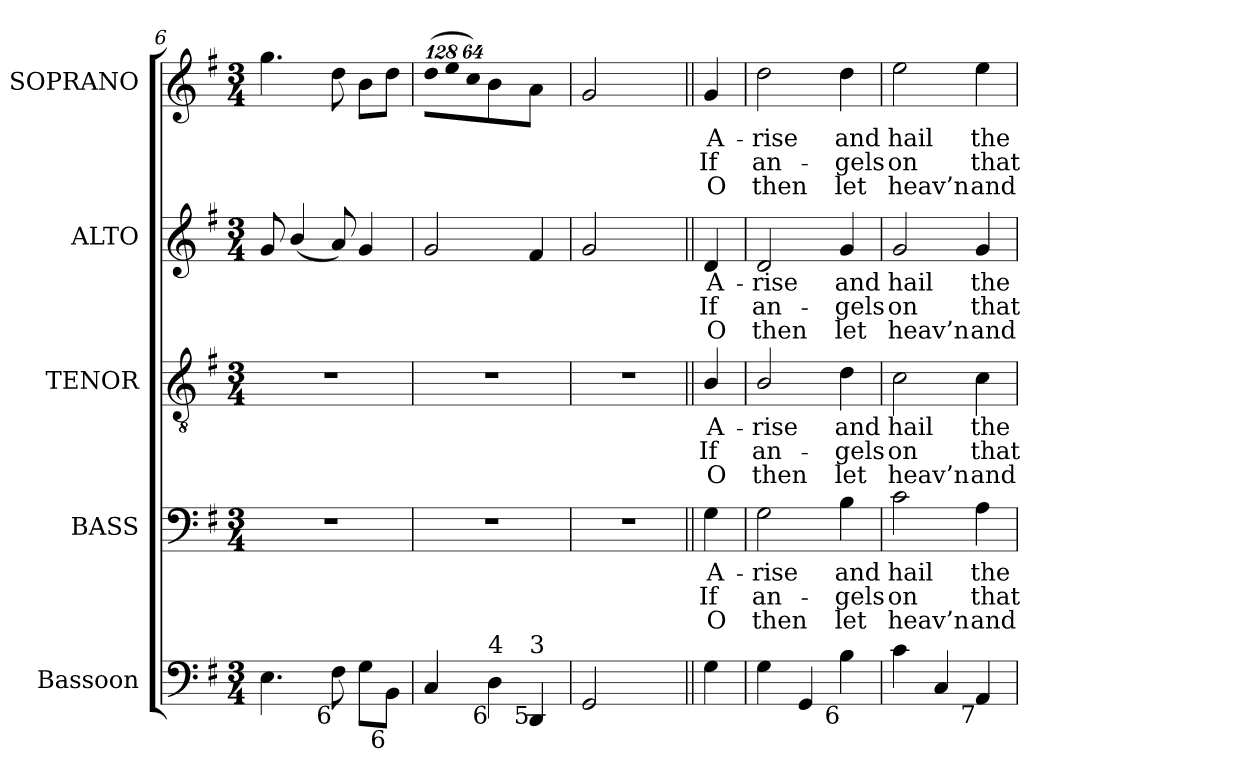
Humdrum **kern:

**kern	**kern	**text	**text	**text	**kern	**text	**text	**text	**kern	**text	**text	**text	**kern	**text	**text	**text
*part5	*part4	*part4	*part4	*part4	*part3	*part3	*part3	*part3	*part2	*part2	*part2	*part2	*part1	*part1	*part1	*part1
*staff5	*staff4	*staff4	*staff4	*staff4	*staff3	*staff3	*staff3	*staff3	*staff2	*staff2	*staff2	*staff2	*staff1	*staff1	*staff1	*staff1
*I"Bassoon	*I"BASS	*	*	*	*I"TENOR	*	*	*	*I"ALTO	*	*	*	*I"SOPRANO	*	*	*
*I'Bsn.	*I'B.	*	*	*	*I'T.	*	*	*	*I'A.	*	*	*	*I'S.	*	*	*
*clefF4	*clefF4	*	*	*	*clefGv2	*	*	*	*clefG2	*	*	*	*clefG2	*	*	*
*	*	*	*	*	*ITrd7c12	*	*	*	*	*	*	*	*	*	*	*
*k[f#]	*k[f#]	*	*	*	*k[f#]	*	*	*	*k[f#]	*	*	*	*k[f#]	*	*	*
*G:	*G:	*	*	*	*G:	*	*	*	*G:	*	*	*	*G:	*	*	*
*M3/4	*M3/4	*	*	*	*M3/4	*	*	*	*M3/4	*	*	*	*M3/4	*	*	*
=6	=6	=6	=6	=6	=6	=6	=6	=6	=6	=6	=6	=6	=6	=6	=6	=6
!	!LO:N:vis=1	!	!	!	!LO:N:vis=1	!	!	!	!	!	!	!	!	!	!	!
4.Ei\	2.r	.	.	.	2.r	.	.	.	8gi/	.	.	.	4.ggi\	.	.	.
.	.	.	.	.	.	.	.	.	(4bi/	.	.	.	.	.	.	.
!LO:TX:b:rj:t=6	!	!	!	!	!	!	!	!	!	!	!	!	!	!	!	!
8F#i\	.	.	.	.	.	.	.	.	8ai/)	.	.	.	8ddi\	.	.	.
8Gi\L	.	.	.	.	.	.	.	.	4gi/	.	.	.	8bi\L	.	.	.
!LO:TX:b:rj:t=6	!	!	!	!	!	!	!	!	!	!	!	!	!	!	!	!
8BBi\J	.	.	.	.	.	.	.	.	.	.	.	.	8ddi\J	.	.	.
=7	=7	=7	=7	=7	=7	=7	=7	=7	=7	=7	=7	=7	=7	=7	=7	=7
!	!LO:N:vis=1	!	!	!	!LO:N:vis=1	!	!	!	!	!	!	!	!	!	!	!
*	*	*	*	*	*	*	*	*	*	*	*	*	*Xbrackettup	*	*	*
!	!	!	!	!	!	!	!	!	!	!	!	!	!LO:N:vis=8	!	!	!
4Ci/	2.r	.	.	.	2.r	.	.	.	2gi/	.	.	.	(1024%85ddi\L	.	.	.
!	!	!	!	!	!	!	!	!	!	!	!	!	!LO:N:vis=8	!	!	!
.	.	.	.	.	.	.	.	.	.	.	.	.	1024%85eei\	.	.	.
!	!	!	!	!	!	!	!	!	!	!	!	!	!LO:N:vis=8	!	!	!
.	.	.	.	.	.	.	.	.	.	.	.	.	512%43cci\J)	.	.	.
!LO:TX:b:rj:t=6	!	!	!	!	!	!	!	!	!	!	!	!	!	!	!	!
!LO:TX:t=4	!	!	!	!	!	!	!	!	!	!	!	!	!	!	!	!
4Di\	.	.	.	.	.	.	.	.	.	.	.	.	4bi/	.	.	.
!LO:TX:b:rj:t=5	!	!	!	!	!	!	!	!	!	!	!	!	!	!	!	!
!LO:TX:t=3	!	!	!	!	!	!	!	!	!	!	!	!	!	!	!	!
4DDi/	.	.	.	.	.	.	.	.	4f#i/	.	.	.	4ai/	.	.	.
=8	=8	=8	=8	=8	=8	=8	=8	=8	=8	=8	=8	=8	=8	=8	=8	=8
!	!LO:N:vis=1	!	!	!	!LO:N:vis=1	!	!	!	!	!	!	!	!	!	!	!
2GGi/	2.r	.	.	.	2.r	.	.	.	2gi/	.	.	.	2gi/	.	.	.
4ryy	.	.	.	.	.	.	.	.	4ryy	.	.	.	4ryy	.	.	.
!!LO:PB:g=z
=9||	=9||	=9||	=9||	=9||	=9||	=9||	=9||	=9||	=9||	=9||	=9||	=9||	=9||	=9||	=9||	=9||
!	!	!LO:LY:b:color=#000000	!LO:LY:b:color=#000000	!LO:LY:b:color=#000000	!	!	!	!	!	!	!	!	!	!	!	!
!	!	!	!	!	!	!LO:LY:b:color=#000000	!LO:LY:b:color=#000000	!LO:LY:b:color=#000000	!	!	!	!	!	!	!	!
!	!	!	!	!	!	!	!	!	!	!LO:LY:b:color=#000000	!LO:LY:b:color=#000000	!LO:LY:b:color=#000000	!	!	!	!
!	!	!	!	!	!	!	!	!	!	!	!	!	!	!LO:LY:b:color=#000000	!LO:LY:b:color=#000000	!LO:LY:b:color=#000000
4Gi\	4Gi\	A-	If	O	4BBi/	A-	If	O	4di/	A-	If	O	4gi/	A-	If	O
=10	=10	=10	=10	=10	=10	=10	=10	=10	=10	=10	=10	=10	=10	=10	=10	=10
!	!	!LO:LY:b:color=#000000	!LO:LY:b:color=#000000	!LO:LY:b:color=#000000	!	!	!	!	!	!	!	!	!	!	!	!
!	!	!	!	!	!	!LO:LY:b:color=#000000	!LO:LY:b:color=#000000	!LO:LY:b:color=#000000	!	!	!	!	!	!	!	!
!	!	!	!	!	!	!	!	!	!	!LO:LY:b:color=#000000	!LO:LY:b:color=#000000	!LO:LY:b:color=#000000	!	!	!	!
!	!	!	!	!	!	!	!	!	!	!	!	!	!	!LO:LY:b:color=#000000	!LO:LY:b:color=#000000	!LO:LY:b:color=#000000
4Gi\	2Gi\	-rise	an-	then	2BBi/	-rise	an-	then	2di/	-rise	an-	then	2ddi\	-rise	an-	then
4GGi/	.	.	.	.	.	.	.	.	.	.	.	.	.	.	.	.
!	!	!LO:LY:b:color=#000000	!LO:LY:b:color=#000000	!LO:LY:b:color=#000000	!	!	!	!	!	!	!	!	!	!	!	!
!	!	!	!	!	!	!LO:LY:b:color=#000000	!LO:LY:b:color=#000000	!LO:LY:b:color=#000000	!	!	!	!	!	!	!	!
!	!	!	!	!	!	!	!	!	!	!LO:LY:b:color=#000000	!LO:LY:b:color=#000000	!LO:LY:b:color=#000000	!	!	!	!
!LO:TX:b:rj:t=6	!	!	!	!	!	!	!	!	!	!	!	!	!	!	!	!
!	!	!	!	!	!	!	!	!	!	!	!	!	!	!LO:LY:b:color=#000000	!LO:LY:b:color=#000000	!LO:LY:b:color=#000000
4Bi\	4Bi\	and	-gels	let	4Di\	and	-gels	let	4gi/	and	-gels	let	4ddi\	and	-gels	let
=11	=11	=11	=11	=11	=11	=11	=11	=11	=11	=11	=11	=11	=11	=11	=11	=11
!	!	!LO:LY:b:color=#000000	!LO:LY:b:color=#000000	!LO:LY:b:color=#000000	!	!	!	!	!	!	!	!	!	!	!	!
!	!	!	!	!	!	!LO:LY:b:color=#000000	!LO:LY:b:color=#000000	!LO:LY:b:color=#000000	!	!	!	!	!	!	!	!
!	!	!	!	!	!	!	!	!	!	!LO:LY:b:color=#000000	!LO:LY:b:color=#000000	!LO:LY:b:color=#000000	!	!	!	!
!	!	!	!	!	!	!	!	!	!	!	!	!	!	!LO:LY:b:color=#000000	!LO:LY:b:color=#000000	!LO:LY:b:color=#000000
4ci\	2ci\	hail	on	heav’n	2Ci\	hail	on	heav’n	2gi/	hail	on	heav’n	2eei\	hail	on	heav’n
4Ci/	.	.	.	.	.	.	.	.	.	.	.	.	.	.	.	.
!	!	!LO:LY:b:color=#000000	!LO:LY:b:color=#000000	!LO:LY:b:color=#000000	!	!	!	!	!	!	!	!	!	!	!	!
!	!	!	!	!	!	!LO:LY:b:color=#000000	!LO:LY:b:color=#000000	!LO:LY:b:color=#000000	!	!	!	!	!	!	!	!
!	!	!	!	!	!	!	!	!	!	!LO:LY:b:color=#000000	!LO:LY:b:color=#000000	!LO:LY:b:color=#000000	!	!	!	!
!LO:TX:b:rj:t=7	!	!	!	!	!	!	!	!	!	!	!	!	!	!	!	!
!	!	!	!	!	!	!	!	!	!	!	!	!	!	!LO:LY:b:color=#000000	!LO:LY:b:color=#000000	!LO:LY:b:color=#000000
4AAi/	4Ai\	the	that	and	4Ci\	the	that	and	4gi/	the	that	and	4eei\	the	that	and
=	=	=	=	=	=	=	=	=	=	=	=	=	=	=	=	=
*-	*-	*-	*-	*-	*-	*-	*-	*-	*-	*-	*-	*-	*-	*-	*-	*-
